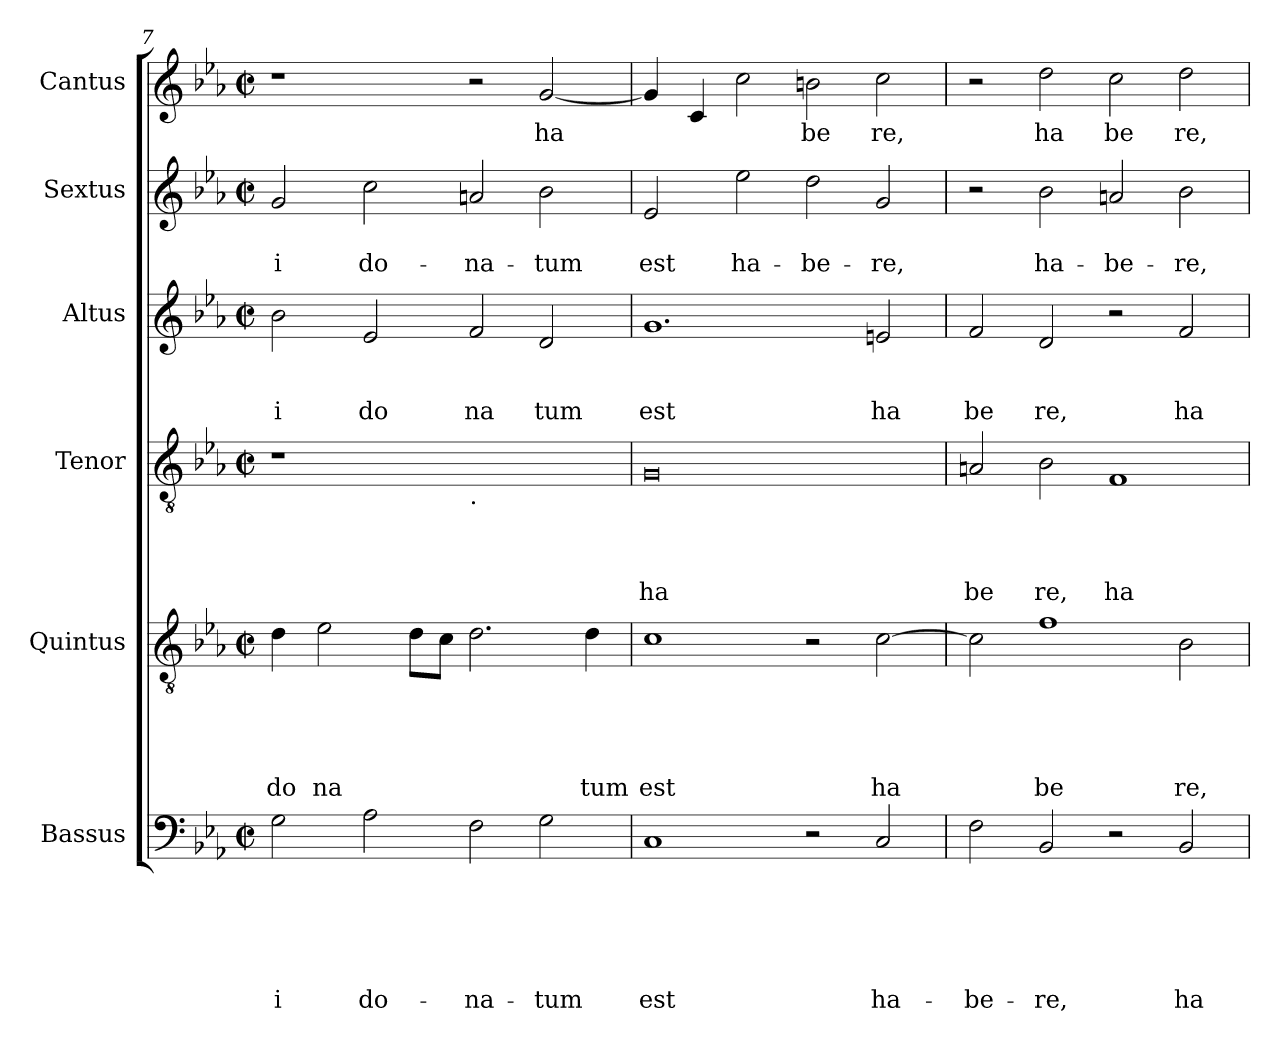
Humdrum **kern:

**kern	**text	**text	**text	**text	**text	**text	**kern	**text	**text	**text	**text	**text	**kern	**text	**text	**text	**text	**kern	**text	**text	**text	**kern	**text	**text	**kern	**text
*part6	*part6	*part6	*part6	*part6	*part6	*part6	*part5	*part5	*part5	*part5	*part5	*part5	*part4	*part4	*part4	*part4	*part4	*part3	*part3	*part3	*part3	*part2	*part2	*part2	*part1	*part1
*staff6	*staff6	*staff6	*staff6	*staff6	*staff6	*staff6	*staff5	*staff5	*staff5	*staff5	*staff5	*staff5	*staff4	*staff4	*staff4	*staff4	*staff4	*staff3	*staff3	*staff3	*staff3	*staff2	*staff2	*staff2	*staff1	*staff1
*I"Bassus	*	*	*	*	*	*	*I"Quintus	*	*	*	*	*	*I"Tenor	*	*	*	*	*I"Altus	*	*	*	*I"Sextus	*	*	*I"Cantus	*
*clefF4	*	*	*	*	*	*	*clefGv2	*	*	*	*	*	*clefGv2	*	*	*	*	*clefG2	*	*	*	*clefG2	*	*	*clefG2	*
*k[b-e-a-]	*	*	*	*	*	*	*k[b-e-a-]	*	*	*	*	*	*k[b-e-a-]	*	*	*	*	*k[b-e-a-]	*	*	*	*k[b-e-a-]	*	*	*k[b-e-a-]	*
*E-:	*	*	*	*	*	*	*E-:	*	*	*	*	*	*E-:	*	*	*	*	*E-:	*	*	*	*E-:	*	*	*E-:	*
*M2/2	*	*	*	*	*	*	*M2/2	*	*	*	*	*	*M2/2	*	*	*	*	*M2/2	*	*	*	*M2/2	*	*	*M2/2	*
*met(c|)	*	*	*	*	*	*	*met(c|)	*	*	*	*	*	*met(c|)	*	*	*	*	*met(c|)	*	*	*	*met(c|)	*	*	*met(c|)	*
=7	=7	=7	=7	=7	=7	=7	=7	=7	=7	=7	=7	=7	=7	=7	=7	=7	=7	=7	=7	=7	=7	=7	=7	=7	=7	=7
!	!	!	!	!	!	!LO:LY:b	!	!	!	!	!	!LO:LY:b	!	!	!	!	!	!	!	!	!LO:LY:b	!	!	!LO:LY:b	!	!
2G\	.	.	.	.	.	-i	4d\	.	.	.	.	do	1r	.	.	.	.	2b-\	.	.	i	2g/	.	-i	1r	.
!	!	!	!	!	!	!	!	!	!	!	!	!LO:LY:b	!	!	!	!	!	!	!	!	!	!	!	!	!	!
.	.	.	.	.	.	.	2e-\	.	.	.	.	na	.	.	.	.	.	.	.	.	.	.	.	.	.	.
!	!	!	!	!	!	!LO:LY:b	!	!	!	!	!	!	!	!	!	!	!	!	!	!	!LO:LY:b	!	!	!LO:LY:b	!	!
2A-\	.	.	.	.	.	do-	.	.	.	.	.	.	.	.	.	.	.	2e-/	.	.	do	2cc\	.	do-	.	.
.	.	.	.	.	.	.	8d\L	.	.	.	.	.	.	.	.	.	.	.	.	.	.	.	.	.	.	.
.	.	.	.	.	.	.	8c\J	.	.	.	.	.	.	.	.	.	.	.	.	.	.	.	.	.	.	.
!	!	!	!	!	!	!	!	!	!	!	!	!	!LO:TX:b:t=.	!	!	!	!	!	!	!	!	!	!	!	!	!
!	!	!	!	!	!	!LO:LY:b	!	!	!	!	!	!	!	!	!	!	!	!	!	!	!LO:LY:b	!	!	!LO:LY:b	!	!
2F\	.	.	.	.	.	-na-	2.d\	.	.	.	.	.	1ryy	.	.	.	.	2f/	.	.	na	2an/	.	-na-	2r	.
!	!	!	!	!	!	!LO:LY:b	!	!	!	!	!	!	!	!	!	!	!	!	!	!	!LO:LY:b	!	!	!LO:LY:b	!	!LO:LY:b
2G\	.	.	.	.	.	-tum	.	.	.	.	.	.	.	.	.	.	.	2d/	.	.	tum	2b-\	.	-tum	[<2g/	ha
!	!	!	!	!	!	!	!	!	!	!	!	!LO:LY:b	!	!	!	!	!	!	!	!	!	!	!	!	!	!
.	.	.	.	.	.	.	4d\	.	.	.	.	tum	.	.	.	.	.	.	.	.	.	.	.	.	.	.
=8	=8	=8	=8	=8	=8	=8	=8	=8	=8	=8	=8	=8	=8	=8	=8	=8	=8	=8	=8	=8	=8	=8	=8	=8	=8	=8
!	!	!	!	!	!	!LO:LY:b	!	!	!	!	!	!LO:LY:b	!	!	!	!	!LO:LY:b	!	!	!	!LO:LY:b	!	!	!LO:LY:b	!	!
1C	.	.	.	.	.	est	1c	.	.	.	.	est	0G	.	.	.	ha	1.g	.	.	est	2e-/	.	est	4g/]	.
.	.	.	.	.	.	.	.	.	.	.	.	.	.	.	.	.	.	.	.	.	.	.	.	.	4c/	.
!	!	!	!	!	!	!	!	!	!	!	!	!	!	!	!	!	!	!	!	!	!	!	!	!LO:LY:b	!	!
.	.	.	.	.	.	.	.	.	.	.	.	.	.	.	.	.	.	.	.	.	.	2ee-\	.	ha-	2cc\	.
!	!	!	!	!	!	!	!	!	!	!	!	!	!	!	!	!	!	!	!	!	!	!	!	!LO:LY:b	!	!LO:LY:b
2r	.	.	.	.	.	.	2r	.	.	.	.	.	.	.	.	.	.	.	.	.	.	2dd\	.	-be-	2bn\	be
!	!	!	!	!	!	!LO:LY:b	!	!	!	!	!	!LO:LY:b	!	!	!	!	!	!	!	!	!LO:LY:b	!	!	!LO:LY:b	!	!LO:LY:b
2C/	.	.	.	.	.	ha-	[>2c\	.	.	.	.	ha	.	.	.	.	.	2en/	.	.	ha	2g/	.	-re,	2cc\	re,
=9	=9	=9	=9	=9	=9	=9	=9	=9	=9	=9	=9	=9	=9	=9	=9	=9	=9	=9	=9	=9	=9	=9	=9	=9	=9	=9
!	!	!	!	!	!	!LO:LY:b	!	!	!	!	!	!	!	!	!	!	!LO:LY:b	!	!	!	!LO:LY:b	!	!	!	!	!
2F\	.	.	.	.	.	-be-	2c\]	.	.	.	.	.	2An/	.	.	.	be	2f/	.	.	be	2r	.	.	2r	.
!	!	!	!	!	!	!LO:LY:b	!	!	!	!	!	!LO:LY:b	!	!	!	!	!LO:LY:b	!	!	!	!LO:LY:b	!	!	!LO:LY:b	!	!LO:LY:b
2BB-/	.	.	.	.	.	-re,	1f	.	.	.	.	be	2B-\	.	.	.	re,	2d/	.	.	re,	2b-\	.	ha-	2dd\	ha
!	!	!	!	!	!	!	!	!	!	!	!	!	!	!	!	!	!LO:LY:b	!	!	!	!	!	!	!LO:LY:b	!	!LO:LY:b
2r	.	.	.	.	.	.	.	.	.	.	.	.	1F	.	.	.	ha	2r	.	.	.	2an/	.	-be-	2cc\	be
!	!	!	!	!	!	!LO:LY:b	!	!	!	!	!	!LO:LY:b	!	!	!	!	!	!	!	!	!LO:LY:b	!	!	!LO:LY:b	!	!LO:LY:b
2BB-/	.	.	.	.	.	ha-	2B-\	.	.	.	.	re,	.	.	.	.	.	2f/	.	.	ha	2b-\	.	-re,	2dd\	re,
=	=	=	=	=	=	=	=	=	=	=	=	=	=	=	=	=	=	=	=	=	=	=	=	=	=	=
*-	*-	*-	*-	*-	*-	*-	*-	*-	*-	*-	*-	*-	*-	*-	*-	*-	*-	*-	*-	*-	*-	*-	*-	*-	*-	*-
